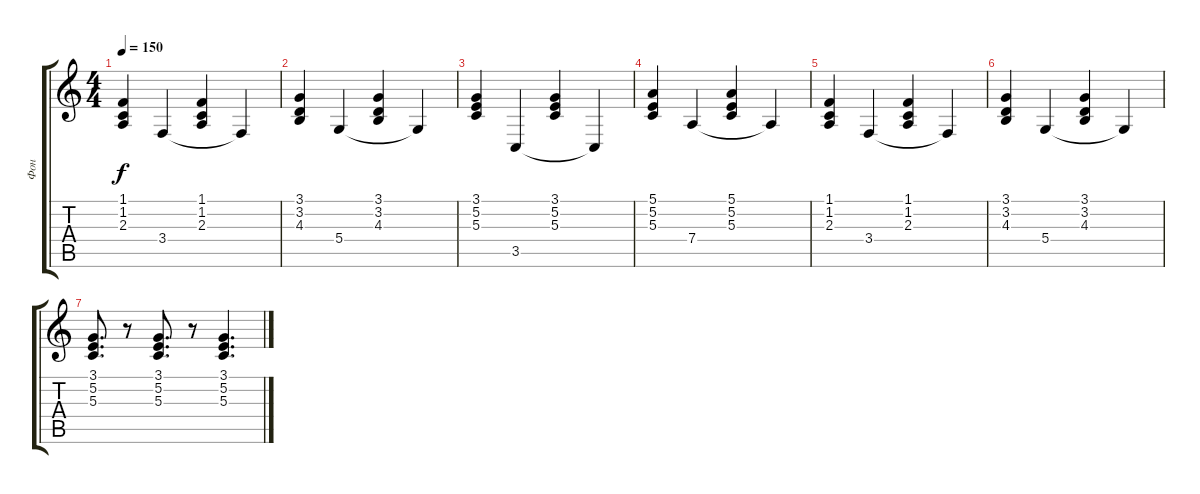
\track ("Фон" "Фон") {instrument vibraphone}
\staff {score tabs}
\tuning (E4 B3 G3 D3 A2 E2) {hide}
\ts (4 4)
\tempo 150
\clef g2
\ks c
(1.1 1.2 2.3).4{dy f} 3.4.4 (1.1 1.2 2.3).4 3.4{t}.4 |
(3.1 3.2 4.3).4 5.4.4 (3.1 3.2 4.3).4 5.4{t}.4 |
(3.1 5.2 5.3).4 3.5.4 (3.1 5.2 5.3).4 3.5{t}.4 |
(5.1 5.2 5.3).4 7.4.4 (5.1 5.2 5.3).4 7.4{t}.4 |
(1.1 1.2 2.3).4 3.4.4 (1.1 1.2 2.3).4 3.4{t}.4 |
(3.1 3.2 4.3).4 5.4.4 (3.1 3.2 4.3).4 5.4{t}.4 |
(3.1 5.2 5.3).8{d} r.8 (3.1 5.2 5.3).8{d} r.8 (3.1 5.2 5.3).4{d}
